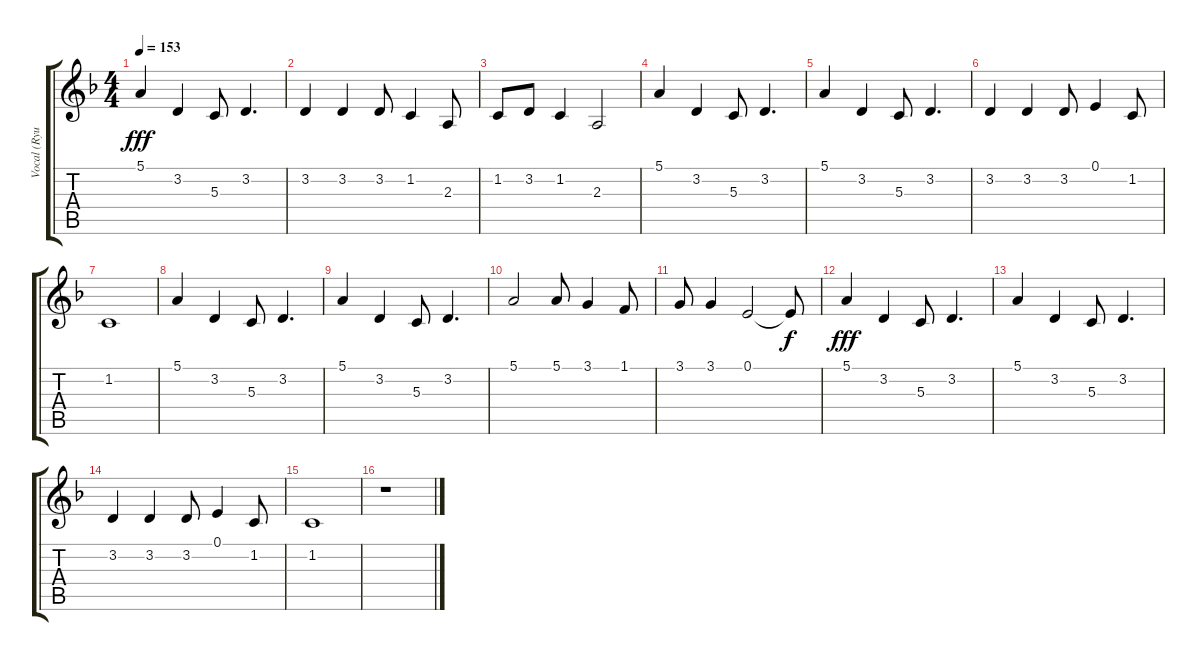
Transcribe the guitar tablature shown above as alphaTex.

\track ("Vocal (Ryuchi, Guiness-book-man)" "Vocal (Ryu") {instrument pad1newage}
\staff {score tabs}
\tuning (E4 B3 G3 D3 A2 E2) {hide}
\ts (4 4)
\tempo 153
\clef g2
\ks f
5.1.4{dy fff} 3.2.4 5.3.8 3.2.4{d} |
3.2.4 3.2.4 3.2.8 1.2.4 2.3.8 |
1.2.8 3.2.8 1.2.4 2.3.2 |
5.1.4 3.2.4 5.3.8 3.2.4{d} |
5.1.4 3.2.4 5.3.8 3.2.4{d} |
3.2.4 3.2.4 3.2.8 0.1.4 1.2.8 |
1.2.1 |
5.1.4 3.2.4 5.3.8 3.2.4{d} |
5.1.4 3.2.4 5.3.8 3.2.4{d} |
5.1.2 5.1.8 3.1.4 1.1.8 |
3.1.8 3.1.4 0.1.2 0.1{t}.8{dy f} |
5.1.4{dy fff} 3.2.4 5.3.8 3.2.4{d} |
5.1.4 3.2.4 5.3.8 3.2.4{d} |
3.2.4 3.2.4 3.2.8 0.1.4 1.2.8 |
1.2.1 |
r.1
